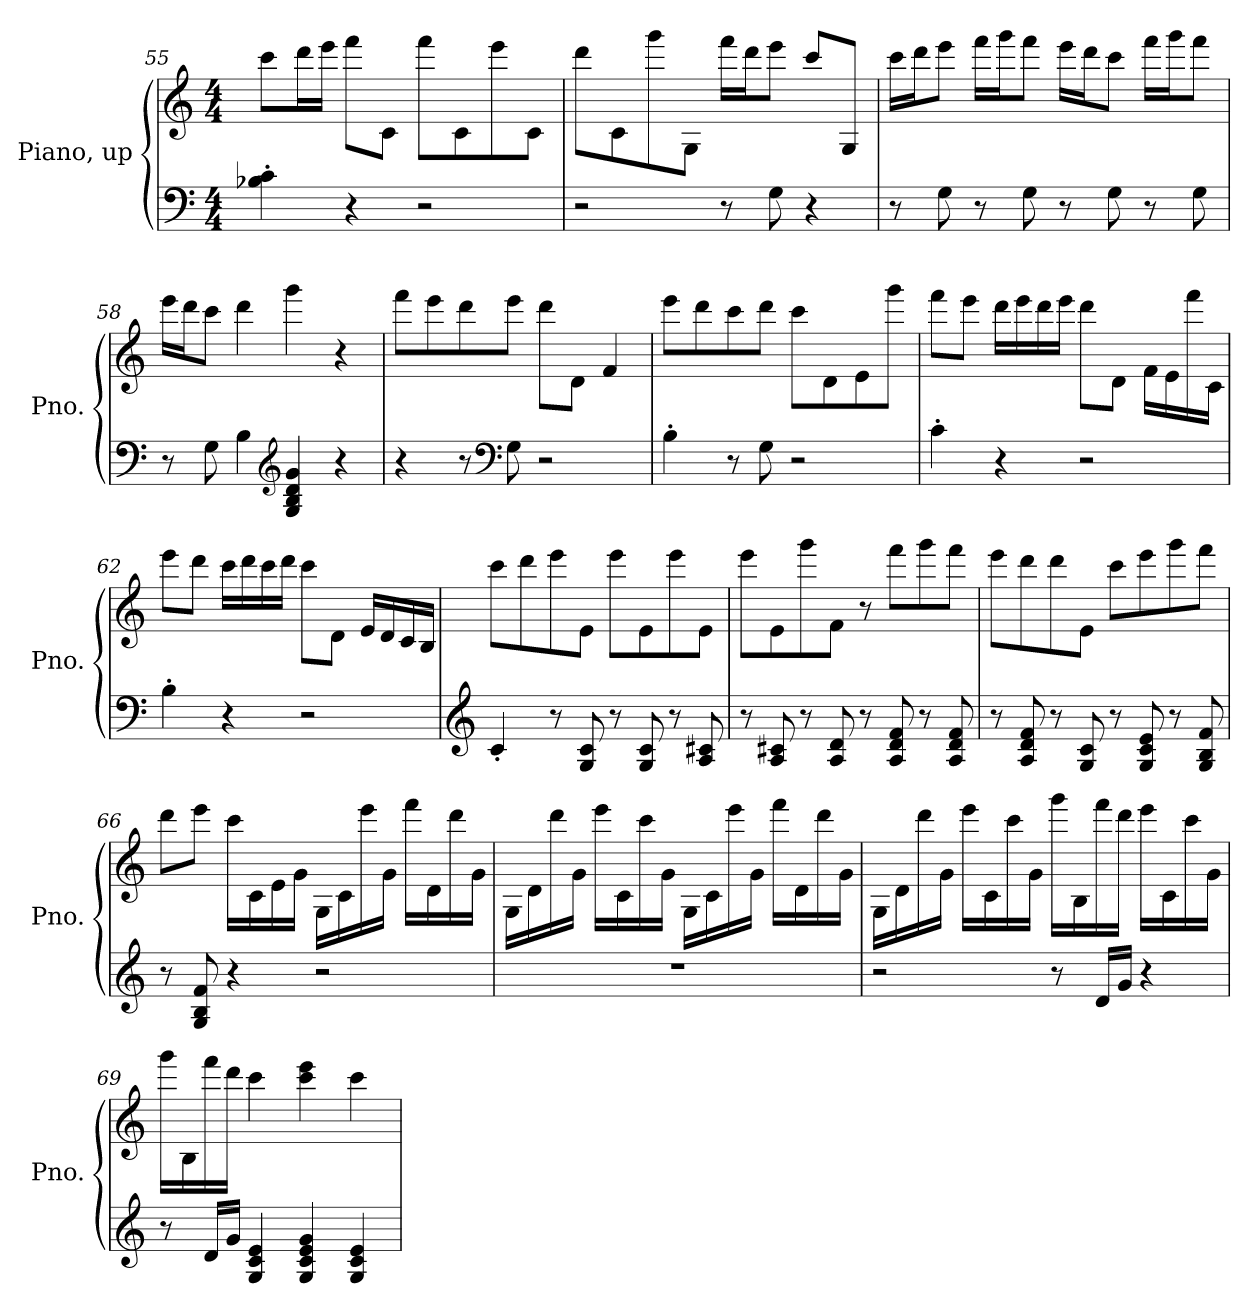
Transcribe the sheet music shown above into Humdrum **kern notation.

**kern	**kern
*part1	*part1
*staff2	*staff1
*I"Piano, up	*
*I'Pno.	*
!!LO:LB:g=z
*clefF4	*clefG2
*k[]	*k[]
*M4/4	*M4/4
=55	=55
4B-X\' 4c\'	8ccc\L
.	16ddd\L
.	16eee\JJ
4r	8fff\L
.	8c\J
2r	8fff\L
.	8c\
.	8eee\
.	8c\J
=56	=56
2r	8ddd\L
.	8c\
.	8ggg\
.	8G\J
8r	16fff\LL
.	16ddd\J
8G\	8eee\J
4r	8ccc/L
.	8G/J
=57	=57
8r	16ccc\LL
.	16ddd\J
8G\	8eee\J
8r	16fff\LL
.	16ggg\J
8G\	8fff\J
8r	16eee\LL
.	16ddd\J
8G\	8ccc\J
8r	16fff\LL
.	16ggg\J
8G\	8fff\J
!!LO:PB:g=z
=58	=58
8r	16eee\LL
.	16ddd\J
8G\	8ccc\J
4B\	4ddd\
*clefG2	*
4G/ 4B/ 4d/ 4g/	4ggg\
4r	4r
=59	=59
4r	8fff\L
.	8eee\
8r	8ddd\
*clefF4	*
8G\	8eee\J
2r	8ddd\L
.	8d\J
.	4f/
=60	=60
4B'\	8eee\L
.	8ddd\
8r	8ccc\
8G\	8ddd\J
2r	8ccc\L
.	8d\
.	8e\
.	8ggg\J
=61	=61
4c'\	8fff\L
.	8eee\J
4r	16ddd\LL
.	16eee\
.	16ddd\
.	16eee\JJ
2r	8ddd\L
.	8d\J
.	16f\LL
.	16e\
.	16fff\
.	16c\JJ
!!LO:LB:g=z
=62	=62
4B'\	8eee\L
.	8ddd\J
4r	16ccc\LL
.	16ddd\
.	16ccc\
.	16ddd\JJ
2r	8ccc\L
.	8d\J
.	16e/LL
.	16d/
.	16c/
.	16B/JJ
=63	=63
*clefG2	*
4c'/	8ccc\L
.	8ddd\
8r	8eee\
8G/ 8c/	8e\J
8r	8eee\L
8G/ 8c/	8e\
8r	8eee\
8A/ 8c#X/	8e\J
=64	=64
8r	8eee\L
8A/ 8c#X/	8e\
8r	8ggg\
8A/ 8d/	8f\J
8r	8r
8A/ 8d/ 8f/	8fff\L
8r	8ggg\
8A/ 8d/ 8f/	8fff\J
!!LO:LB:g=z
=65	=65
8r	8eee\L
8A/ 8d/ 8f/	8ddd\
8r	8ddd\
8G/ 8c/	8e\J
8r	8ccc\L
8G/ 8c/ 8e/	8eee\
8r	8ggg\
8G/ 8B/ 8f/	8fff\J
=66	=66
8r	8ddd\L
8G/ 8B/ 8f/	8eee\J
4r	16ccc\LL
.	16c\
.	16e\
.	16g\JJ
2r	16G\LL
.	16c\
.	16eee\
.	16g\JJ
.	16fff\LL
.	16d\
.	16ddd\
.	16g\JJ
=67	=67
1r	16G\LL
.	16d\
.	16ddd\
.	16g\JJ
.	16eee\LL
.	16c\
.	16ccc\
.	16g\JJ
.	16G\LL
.	16c\
.	16eee\
.	16g\JJ
.	16fff\LL
.	16d\
.	16ddd\
.	16g\JJ
!!LO:LB:g=z
=68	=68
2r	16G\LL
.	16d\
.	16ddd\
.	16g\JJ
.	16eee\LL
.	16c\
.	16ccc\
.	16g\JJ
8r	16ggg\LL
.	16B\
16d/LL	16fff\
16g/JJ	16ddd\JJ
4r	16eee\LL
.	16c\
.	16ccc\
.	16g\JJ
=69	=69
8r	16ggg\LL
.	16B\
16d/LL	16fff\
16g/JJ	16ddd\JJ
4G/ 4c/ 4e/	4ccc\
4G/ 4c/ 4e/ 4g/	4ccc\ 4eee\
4G/ 4c/ 4e/	4ccc\
=	=
*-	*-
